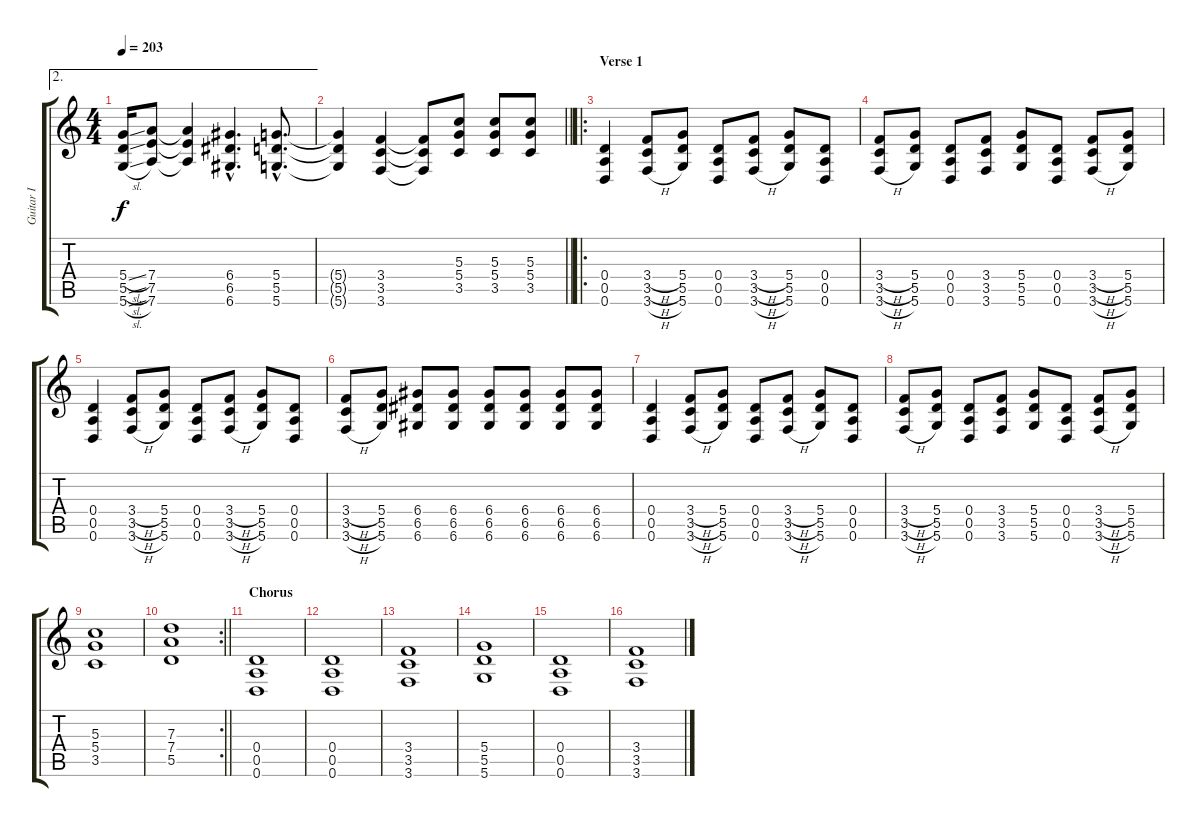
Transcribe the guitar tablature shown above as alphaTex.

\track ("Guitar I" "Guitar I") {instrument overdrivenguitar}
\staff {score tabs}
\tuning (E4 B3 G3 D3 A2 D2) {hide}
\ae 2
\ts (4 4)
\tempo 203
\clef g2
\ks c
(5.4{sl} 5.5{sl} 5.6{sl}).16{dy f} (7.4 7.5 7.6).8 (7.4{t} 7.5{t} 7.6{t}).4 (6.4{hac} 6.5{hac} 6.6{hac}).4{d} (5.4{hac} 5.5{hac} 5.6{hac}).8{d} |
\barLineRight lightlight
(5.4{t} 5.5{t} 5.6{t}).4 (3.4 3.5 3.6).4 (3.4{t} 3.5{t} 3.6{t}).8 (5.3 5.4 3.5).8 (5.3 5.4 3.5).8 (5.3 5.4 3.5).8 |
\ro
\section ("" "Verse 1")
(0.4 0.5 0.6).4 (3.4{h} 3.5{h} 3.6{h}).8 (5.4 5.5 5.6).8 (0.4 0.5 0.6).8 (3.4{h} 3.5{h} 3.6{h}).8 (5.4 5.5 5.6).8 (0.4 0.5 0.6).8 |
(3.4{h} 3.5{h} 3.6{h}).8 (5.4 5.5 5.6).8 (0.4 0.5 0.6).8 (3.4 3.5 3.6).8 (5.4 5.5 5.6).8 (0.4 0.5 0.6).8 (3.4{h} 3.5{h} 3.6{h}).8 (5.4 5.5 5.6).8 |
(0.4 0.5 0.6).4 (3.4{h} 3.5{h} 3.6{h}).8 (5.4 5.5 5.6).8 (0.4 0.5 0.6).8 (3.4{h} 3.5{h} 3.6{h}).8 (5.4 5.5 5.6).8 (0.4 0.5 0.6).8 |
(3.4{h} 3.5{h} 3.6{h}).8 (5.4 5.5 5.6).8 (6.4 6.5 6.6).8 (6.4 6.5 6.6).8 (6.4 6.5 6.6).8 (6.4 6.5 6.6).8 (6.4 6.5 6.6).8 (6.4 6.5 6.6).8 |
(0.4 0.5 0.6).4 (3.4{h} 3.5{h} 3.6{h}).8 (5.4 5.5 5.6).8 (0.4 0.5 0.6).8 (3.4{h} 3.5{h} 3.6{h}).8 (5.4 5.5 5.6).8 (0.4 0.5 0.6).8 |
(3.4{h} 3.5{h} 3.6{h}).8 (5.4 5.5 5.6).8 (0.4 0.5 0.6).8 (3.4 3.5 3.6).8 (5.4 5.5 5.6).8 (0.4 0.5 0.6).8 (3.4{h} 3.5{h} 3.6{h}).8 (5.4 5.5 5.6).8 |
(5.3 5.4 3.5).1 |
\rc 2
\barLineRight lightlight
(7.3 7.4 5.5).1 |
\section ("" "Chorus")
(0.4 0.5 0.6).1 |
(0.4 0.5 0.6).1 |
(3.4 3.5 3.6).1 |
(5.4 5.5 5.6).1 |
(0.4 0.5 0.6).1 |
(3.4 3.5 3.6).1
